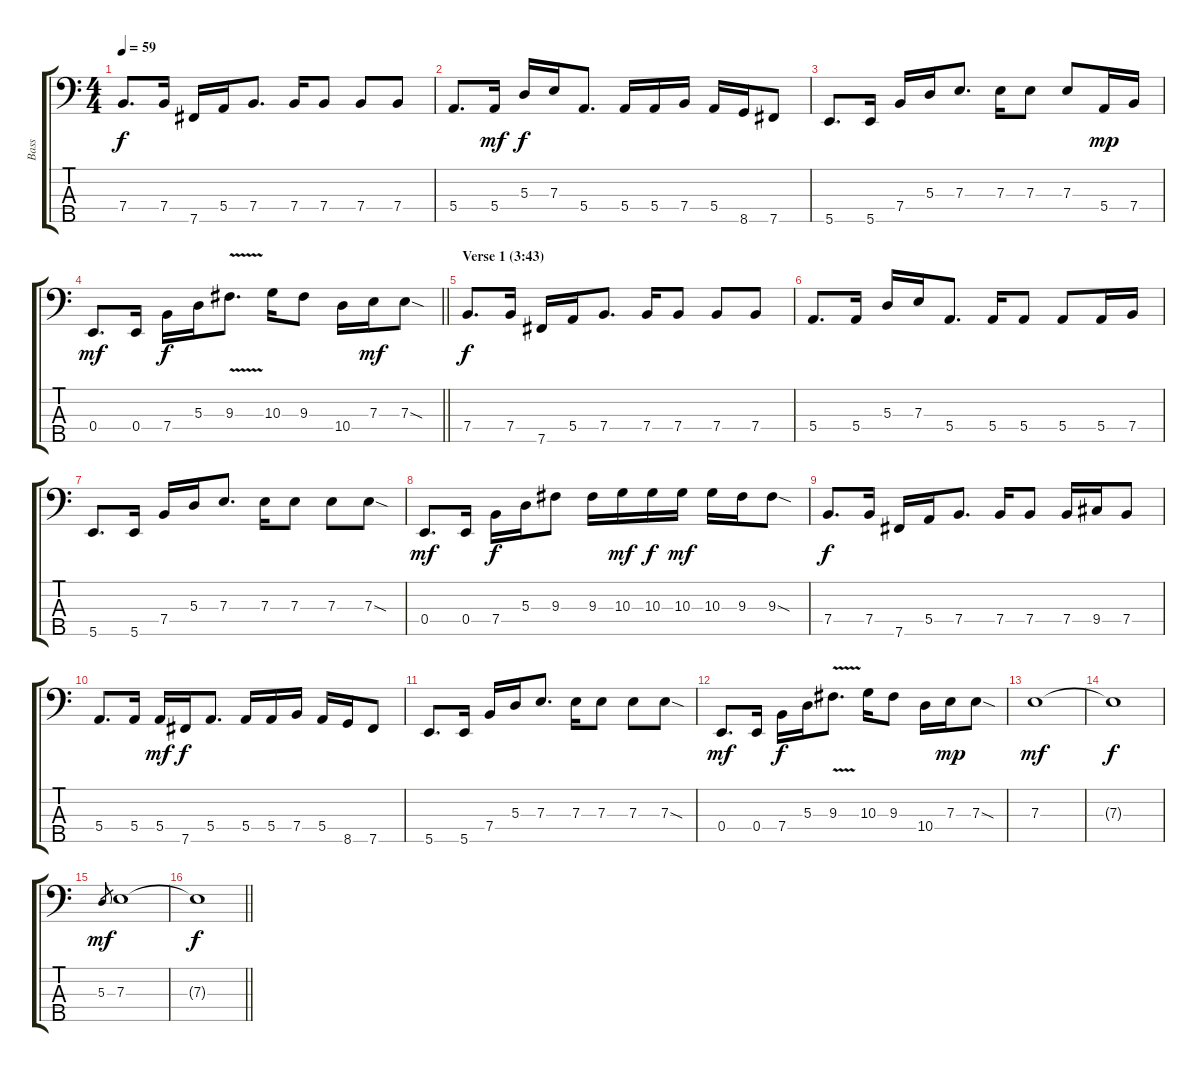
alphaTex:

\track ("Bass" "Bass") {instrument electricbassfinger}
\staff {score tabs}
\tuning (G2 D2 A1 E1 B0) {hide}
\ts (4 4)
\tempo 59
\clef f4
\ks c
7.4.8{d dy f} 7.4.16 7.5.16 5.4.16 7.4.8{d} 7.4.16 7.4.8 7.4.8 7.4.8 |
5.4.8{d} 5.4.16{dy mf} 5.3.16{dy f} 7.3.16 5.4.8{d} 5.4.16 5.4.16 7.4.16 5.4.16 8.5.16 7.5.8 |
5.5.8{d} 5.5.16 7.4.16 5.3.16 7.3.8{d} 7.3.16 7.3.8 7.3.8 5.4.16{dy mp} 7.4.16 |
\barLineRight lightlight
0.4.8{d dy mf} 0.4.16 7.4.16{dy f} 5.3.16 9.3{v}.8{d} 10.3.16 9.3.8 10.4.16 7.3.16{dy mf} 7.3{sod}.8 |
\section ("" "Verse 1 (3:43)")
7.4.8{d dy f} 7.4.16 7.5.16 5.4.16 7.4.8{d} 7.4.16 7.4.8 7.4.8 7.4.8 |
5.4.8{d} 5.4.16 5.3.16 7.3.16 5.4.8{d} 5.4.16 5.4.8 5.4.8 5.4.16 7.4.16 |
5.5.8{d} 5.5.16 7.4.16 5.3.16 7.3.8{d} 7.3.16 7.3.8 7.3.8 7.3{sod}.8 |
0.4.8{d dy mf} 0.4.16 7.4.16{dy f} 5.3.16 9.3.8 9.3.16 10.3.16{dy mf} 10.3.16{dy f} 10.3.16{dy mf} 10.3.16 9.3.16 9.3{sod}.8 |
7.4.8{d dy f} 7.4.16 7.5.16 5.4.16 7.4.8{d} 7.4.16 7.4.8 7.4.16 9.4.16 7.4.8 |
5.4.8{d} 5.4.16 5.4.16{dy mf} 7.5.16{dy f} 5.4.8{d} 5.4.16 5.4.16 7.4.16 5.4.16 8.5.16 7.5.8 |
5.5.8{d} 5.5.16 7.4.16 5.3.16 7.3.8{d} 7.3.16 7.3.8 7.3.8 7.3{sod}.8 |
0.4.8{d dy mf} 0.4.16 7.4.16{dy f} 5.3.16 9.3{v}.8{d} 10.3.16 9.3.8 10.4.16 7.3.16{dy mp} 7.3{sod}.8 |
7.3.1{dy mf} |
7.3{t}.1{dy f} |
5.3.8{gr dy mf} 7.3.1 |
\barLineRight lightlight
7.3{t}.1{dy f}
